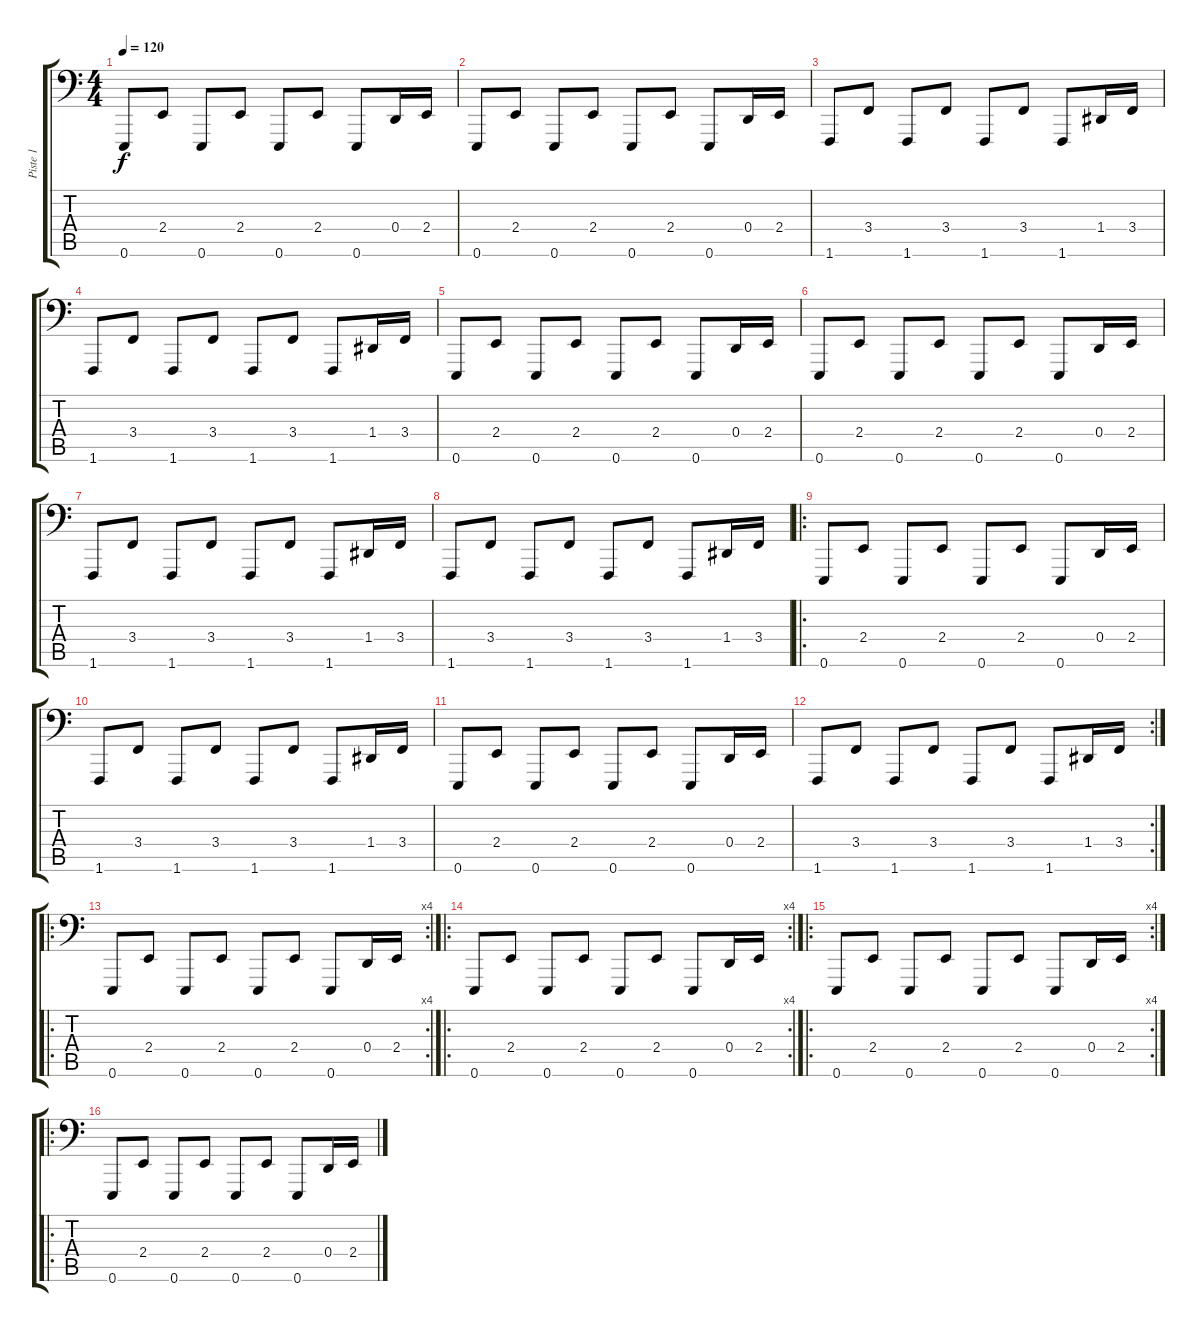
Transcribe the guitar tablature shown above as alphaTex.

\track ("Piste 1" "Piste 1") {instrument honkytonkpiano}
\staff {score tabs}
\tuning (E3 B2 G2 D2 A1 E1) {hide}
\ts (4 4)
\tempo 120
\clef f4
\ks c
0.6.8{dy f} 2.4.8 0.6.8 2.4.8 0.6.8 2.4.8 0.6.8 0.4.16 2.4.16 |
0.6.8 2.4.8 0.6.8 2.4.8 0.6.8 2.4.8 0.6.8 0.4.16 2.4.16 |
1.6.8 3.4.8 1.6.8 3.4.8 1.6.8 3.4.8 1.6.8 1.4.16 3.4.16 |
1.6.8 3.4.8 1.6.8 3.4.8 1.6.8 3.4.8 1.6.8 1.4.16 3.4.16 |
0.6.8 2.4.8 0.6.8 2.4.8 0.6.8 2.4.8 0.6.8 0.4.16 2.4.16 |
0.6.8 2.4.8 0.6.8 2.4.8 0.6.8 2.4.8 0.6.8 0.4.16 2.4.16 |
1.6.8 3.4.8 1.6.8 3.4.8 1.6.8 3.4.8 1.6.8 1.4.16 3.4.16 |
1.6.8 3.4.8 1.6.8 3.4.8 1.6.8 3.4.8 1.6.8 1.4.16 3.4.16 |
\ro
0.6.8 2.4.8 0.6.8 2.4.8 0.6.8 2.4.8 0.6.8 0.4.16 2.4.16 |
1.6.8 3.4.8 1.6.8 3.4.8 1.6.8 3.4.8 1.6.8 1.4.16 3.4.16 |
0.6.8 2.4.8 0.6.8 2.4.8 0.6.8 2.4.8 0.6.8 0.4.16 2.4.16 |
\rc 2
1.6.8 3.4.8 1.6.8 3.4.8 1.6.8 3.4.8 1.6.8 1.4.16 3.4.16 |
\ro
\rc 4
0.6.8 2.4.8 0.6.8 2.4.8 0.6.8 2.4.8 0.6.8 0.4.16 2.4.16 |
\ro
\rc 4
0.6.8 2.4.8 0.6.8 2.4.8 0.6.8 2.4.8 0.6.8 0.4.16 2.4.16 |
\ro
\rc 4
0.6.8 2.4.8 0.6.8 2.4.8 0.6.8 2.4.8 0.6.8 0.4.16 2.4.16 |
\ro
0.6.8 2.4.8 0.6.8 2.4.8 0.6.8 2.4.8 0.6.8 0.4.16 2.4.16
